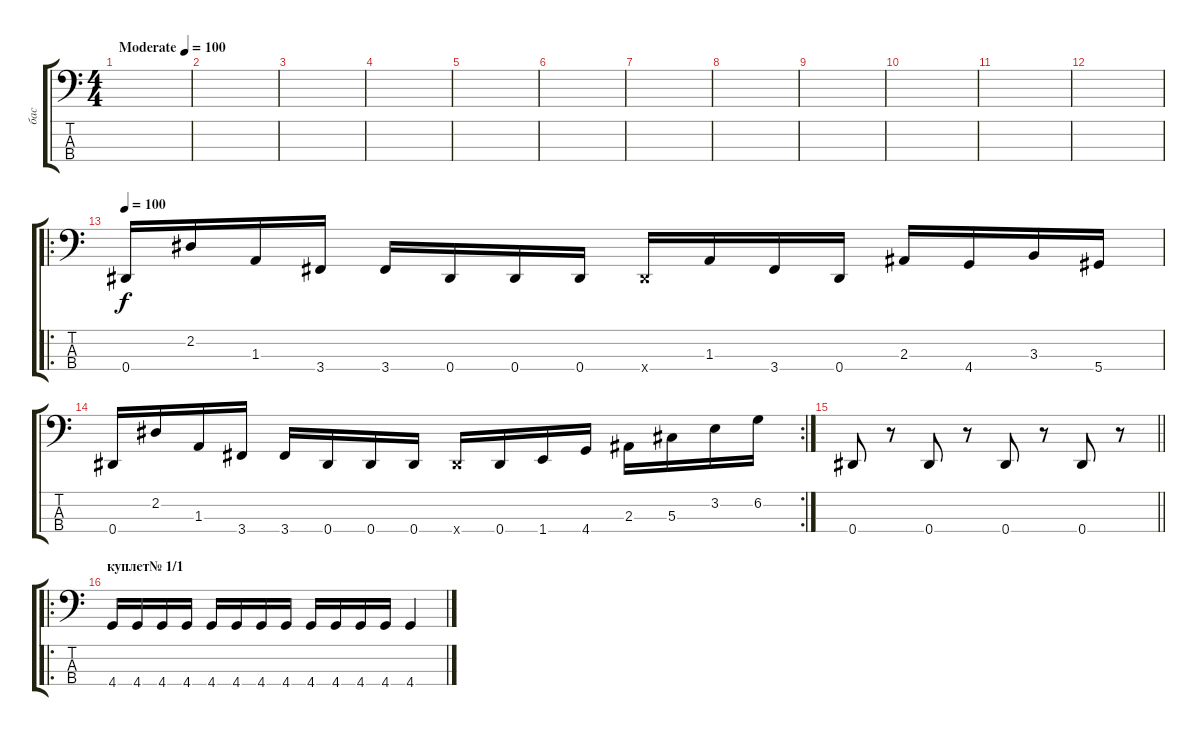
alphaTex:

\track ("бас" "бас") {instrument electricbassfinger}
\staff {score tabs}
\tuning (Gb2 Db2 Ab1 Eb1) {hide}
\ts (4 4)
\tempo (100 "Moderate")
\clef f4
\ks c
|
|
|
|
|
|
|
|
|
|
|
|
\ro
\tempo 100
0.4.16 2.2.16 1.3.16 3.4.16 3.4.16 0.4.16 0.4.16 0.4.16 0.4{x}.16 1.3.16 3.4.16 0.4.16 2.3.16 4.4.16 3.3.16 5.4.16 |
\rc 2
0.4.16 2.2.16 1.3.16 3.4.16 3.4.16 0.4.16 0.4.16 0.4.16 0.4{x}.16 0.4.16 1.4.16 4.4.16 2.3.16 5.3.16 3.2.16 6.2.16 |
\barLineRight lightlight
0.4.8 r.8 0.4.8 r.8 0.4.8 r.8 0.4.8 r.8 |
\ro
\section ("" "куплет№ 1/1")
4.4.16 4.4.16 4.4.16 4.4.16 4.4.16 4.4.16 4.4.16 4.4.16 4.4.16 4.4.16 4.4.16 4.4.16 4.4.4
